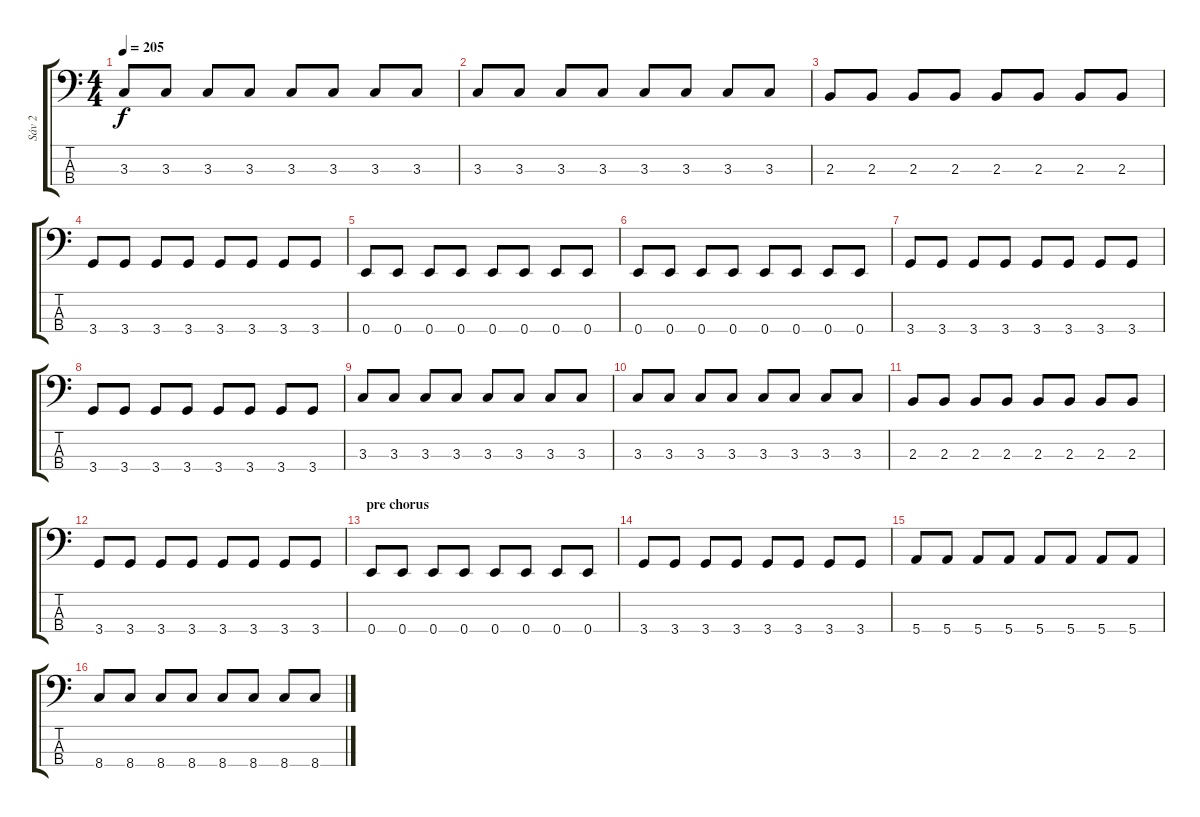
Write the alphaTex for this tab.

\track ("Sáv 2" "Sáv 2") {instrument electricbasspick}
\staff {score tabs}
\tuning (G2 D2 A1 E1) {hide}
\ts (4 4)
\tempo 205
\clef f4
\ks c
3.3.8{dy f} 3.3.8 3.3.8 3.3.8 3.3.8 3.3.8 3.3.8 3.3.8 |
3.3.8 3.3.8 3.3.8 3.3.8 3.3.8 3.3.8 3.3.8 3.3.8 |
2.3.8 2.3.8 2.3.8 2.3.8 2.3.8 2.3.8 2.3.8 2.3.8 |
3.4.8 3.4.8 3.4.8 3.4.8 3.4.8 3.4.8 3.4.8 3.4.8 |
0.4.8 0.4.8 0.4.8 0.4.8 0.4.8 0.4.8 0.4.8 0.4.8 |
0.4.8 0.4.8 0.4.8 0.4.8 0.4.8 0.4.8 0.4.8 0.4.8 |
3.4.8 3.4.8 3.4.8 3.4.8 3.4.8 3.4.8 3.4.8 3.4.8 |
3.4.8 3.4.8 3.4.8 3.4.8 3.4.8 3.4.8 3.4.8 3.4.8 |
3.3.8 3.3.8 3.3.8 3.3.8 3.3.8 3.3.8 3.3.8 3.3.8 |
3.3.8 3.3.8 3.3.8 3.3.8 3.3.8 3.3.8 3.3.8 3.3.8 |
2.3.8 2.3.8 2.3.8 2.3.8 2.3.8 2.3.8 2.3.8 2.3.8 |
3.4.8 3.4.8 3.4.8 3.4.8 3.4.8 3.4.8 3.4.8 3.4.8 |
\section ("" "pre chorus")
0.4.8 0.4.8 0.4.8 0.4.8 0.4.8 0.4.8 0.4.8 0.4.8 |
3.4.8 3.4.8 3.4.8 3.4.8 3.4.8 3.4.8 3.4.8 3.4.8 |
5.4.8 5.4.8 5.4.8 5.4.8 5.4.8 5.4.8 5.4.8 5.4.8 |
8.4.8 8.4.8 8.4.8 8.4.8 8.4.8 8.4.8 8.4.8 8.4.8
